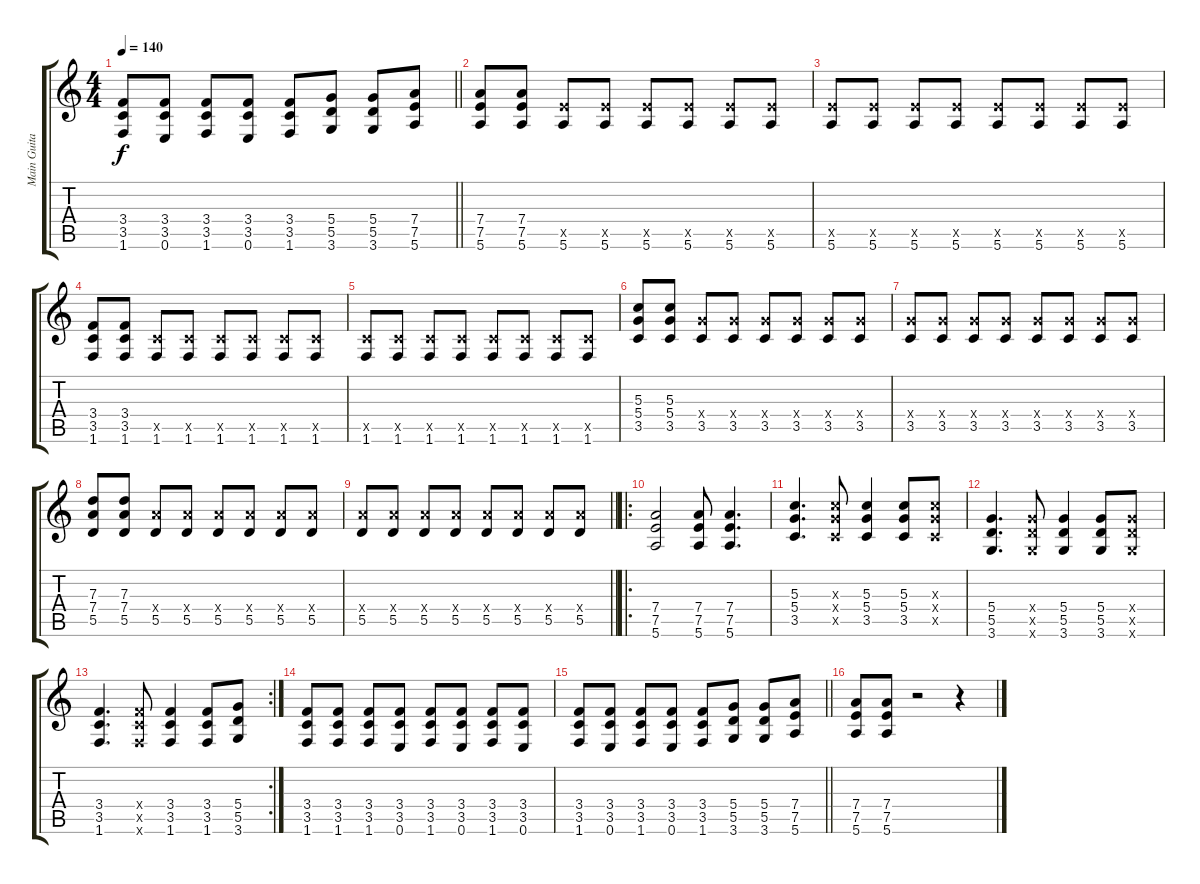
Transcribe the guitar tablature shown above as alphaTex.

\track ("Main Guitar" "Main Guita") {instrument overdrivenguitar}
\staff {score tabs}
\tuning (E4 B3 G3 D3 A2 E2) {hide}
\ts (4 4)
\tempo 140
\clef g2
\barLineRight lightlight
\ks c
(3.4 3.5 1.6).8{dy f} (3.4 3.5 0.6).8 (3.4 3.5 1.6).8 (3.4 3.5 0.6).8 (3.4 3.5 1.6).8 (5.4 5.5 3.6).8 (5.4 5.5 3.6).8 (7.4 7.5 5.6).8 |
(7.4 7.5 5.6).8 (7.4 7.5 5.6).8 (7.5{x} 5.6).8 (7.5{x} 5.6).8 (7.5{x} 5.6).8 (7.5{x} 5.6).8 (7.5{x} 5.6).8 (7.5{x} 5.6).8 |
(7.5{x} 5.6).8 (7.5{x} 5.6).8 (7.5{x} 5.6).8 (7.5{x} 5.6).8 (7.5{x} 5.6).8 (7.5{x} 5.6).8 (7.5{x} 5.6).8 (7.5{x} 5.6).8 |
(3.4 3.5 1.6).8 (3.4 3.5 1.6).8 (3.5{x} 1.6).8 (3.5{x} 1.6).8 (3.5{x} 1.6).8 (3.5{x} 1.6).8 (3.5{x} 1.6).8 (3.5{x} 1.6).8 |
(3.5{x} 1.6).8 (3.5{x} 1.6).8 (3.5{x} 1.6).8 (3.5{x} 1.6).8 (3.5{x} 1.6).8 (3.5{x} 1.6).8 (3.5{x} 1.6).8 (3.5{x} 1.6).8 |
(5.3 5.4 3.5).8 (5.3 5.4 3.5).8 (5.4{x} 3.5).8 (5.4{x} 3.5).8 (5.4{x} 3.5).8 (5.4{x} 3.5).8 (5.4{x} 3.5).8 (5.4{x} 3.5).8 |
(5.4{x} 3.5).8 (5.4{x} 3.5).8 (5.4{x} 3.5).8 (5.4{x} 3.5).8 (5.4{x} 3.5).8 (5.4{x} 3.5).8 (5.4{x} 3.5).8 (5.4{x} 3.5).8 |
(7.3 7.4 5.5).8 (7.3 7.4 5.5).8 (7.4{x} 5.5).8 (7.4{x} 5.5).8 (7.4{x} 5.5).8 (7.4{x} 5.5).8 (7.4{x} 5.5).8 (7.4{x} 5.5).8 |
\barLineRight lightlight
(7.4{x} 5.5).8 (7.4{x} 5.5).8 (7.4{x} 5.5).8 (7.4{x} 5.5).8 (7.4{x} 5.5).8 (7.4{x} 5.5).8 (7.4{x} 5.5).8 (7.4{x} 5.5).8 |
\ro
(7.4 7.5 5.6).2 (7.4 7.5 5.6).8 (7.4 7.5 5.6).4{d} |
(5.3 5.4 3.5).4{d} (5.3{x} 5.4{x} 3.5{x}).8 (5.3 5.4 3.5).4 (5.3 5.4 3.5).8 (5.3{x} 5.4{x} 3.5{x}).8 |
(5.4 5.5 3.6).4{d} (5.4{x} 5.5{x} 3.6{x}).8 (5.4 5.5 3.6).4 (5.4 5.5 3.6).8 (5.4{x} 5.5{x} 3.6{x}).8 |
\rc 2
(3.4 3.5 1.6).4{d} (3.4{x} 3.5{x} 1.6{x}).8 (3.4 3.5 1.6).4 (3.4 3.5 1.6).8 (5.4 5.5 3.6).8 |
(3.4 3.5 1.6).8 (3.4 3.5 1.6).8 (3.4 3.5 1.6).8 (3.4 3.5 0.6).8 (3.4 3.5 1.6).8 (3.4 3.5 0.6).8 (3.4 3.5 1.6).8 (3.4 3.5 0.6).8 |
\barLineRight lightlight
(3.4 3.5 1.6).8 (3.4 3.5 0.6).8 (3.4 3.5 1.6).8 (3.4 3.5 0.6).8 (3.4 3.5 1.6).8 (5.4 5.5 3.6).8 (5.4 5.5 3.6).8 (7.4 7.5 5.6).8 |
(7.4 7.5 5.6).8 (7.4 7.5 5.6).8 r.2 r.4
